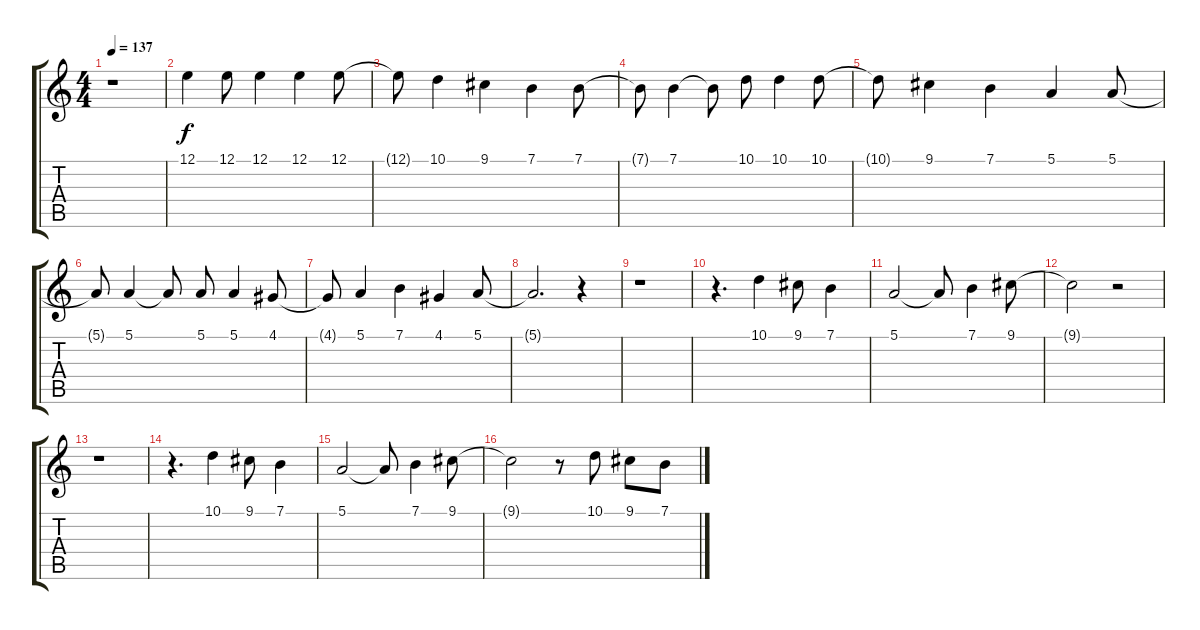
\track "" {instrument flute}
\staff {score tabs}
\tuning (E4 B3 G3 D3 A2 E2) {hide}
\ts (4 4)
\tempo 137
\clef g2
\ks c
r.1{dy f} |
12.1.4 12.1.8 12.1.4 12.1.4 12.1.8 |
12.1{t}.8 10.1.4 9.1.4 7.1.4 7.1.8 |
7.1{t}.8 7.1.4 7.1{t}.8 10.1.8 10.1.4 10.1.8 |
10.1{t}.8 9.1.4 7.1.4 5.1.4 5.1.8 |
5.1{t}.8 5.1.4 5.1{t}.8 5.1.8 5.1.4 4.1.8 |
4.1{t}.8 5.1.4 7.1.4 4.1.4 5.1.8 |
5.1{t}.2{d} r.4 |
r.1 |
r.4{d} 10.1.4 9.1.8 7.1.4 |
5.1.2 5.1{t}.8 7.1.4 9.1.8 |
9.1{t}.2 r.2 |
r.1 |
r.4{d} 10.1.4 9.1.8 7.1.4 |
5.1.2 5.1{t}.8 7.1.4 9.1.8 |
9.1{t}.2 r.8 10.1.8 9.1.8 7.1.8
